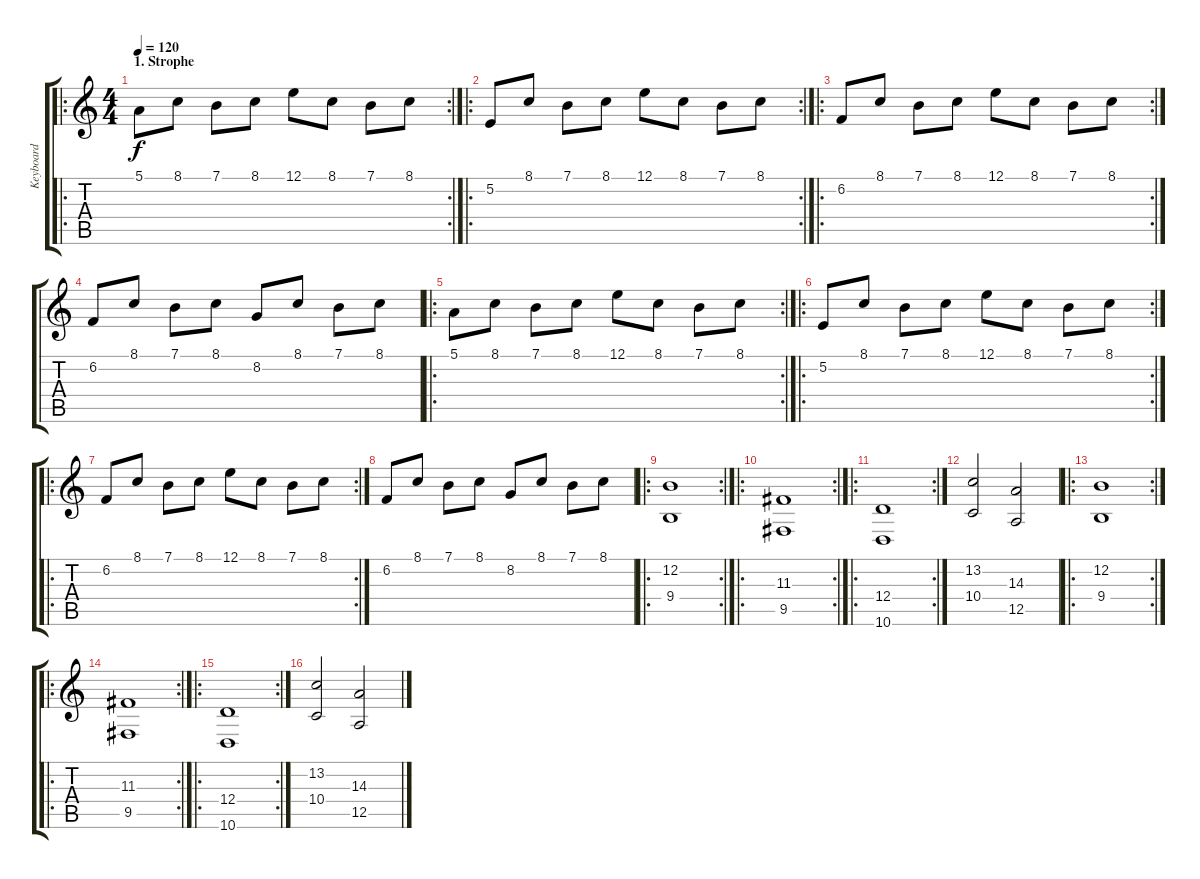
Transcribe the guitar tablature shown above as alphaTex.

\track ("Keyboard" "Keyboard") {instrument fx8scifi}
\staff {score tabs}
\tuning (E4 B3 G3 D3 A2 E2) {hide}
\ro
\rc 2
\ts (4 4)
\section ("" "1. Strophe")
\tempo 120
\clef g2
\ks c
5.1.8{dy f} 8.1.8 7.1.8 8.1.8 12.1.8 8.1.8 7.1.8 8.1.8 |
\ro
\rc 2
5.2.8 8.1.8 7.1.8 8.1.8 12.1.8 8.1.8 7.1.8 8.1.8 |
\ro
\rc 2
6.2.8 8.1.8 7.1.8 8.1.8 12.1.8 8.1.8 7.1.8 8.1.8 |
6.2.8 8.1.8 7.1.8 8.1.8 8.2.8 8.1.8 7.1.8 8.1.8 |
\ro
\rc 2
5.1.8 8.1.8 7.1.8 8.1.8 12.1.8 8.1.8 7.1.8 8.1.8 |
\ro
\rc 2
5.2.8 8.1.8 7.1.8 8.1.8 12.1.8 8.1.8 7.1.8 8.1.8 |
\ro
\rc 2
6.2.8 8.1.8 7.1.8 8.1.8 12.1.8 8.1.8 7.1.8 8.1.8 |
6.2.8 8.1.8 7.1.8 8.1.8 8.2.8 8.1.8 7.1.8 8.1.8 |
\ro
\rc 2
(12.2 9.4).1 |
\ro
\rc 2
(11.3 9.5).1 |
\ro
\rc 2
(12.4 10.6).1 |
(13.2 10.4).2 (14.3 12.5).2 |
\ro
\rc 2
(12.2 9.4).1 |
\ro
\rc 2
(11.3 9.5).1 |
\ro
\rc 2
(12.4 10.6).1 |
(13.2 10.4).2 (14.3 12.5).2
